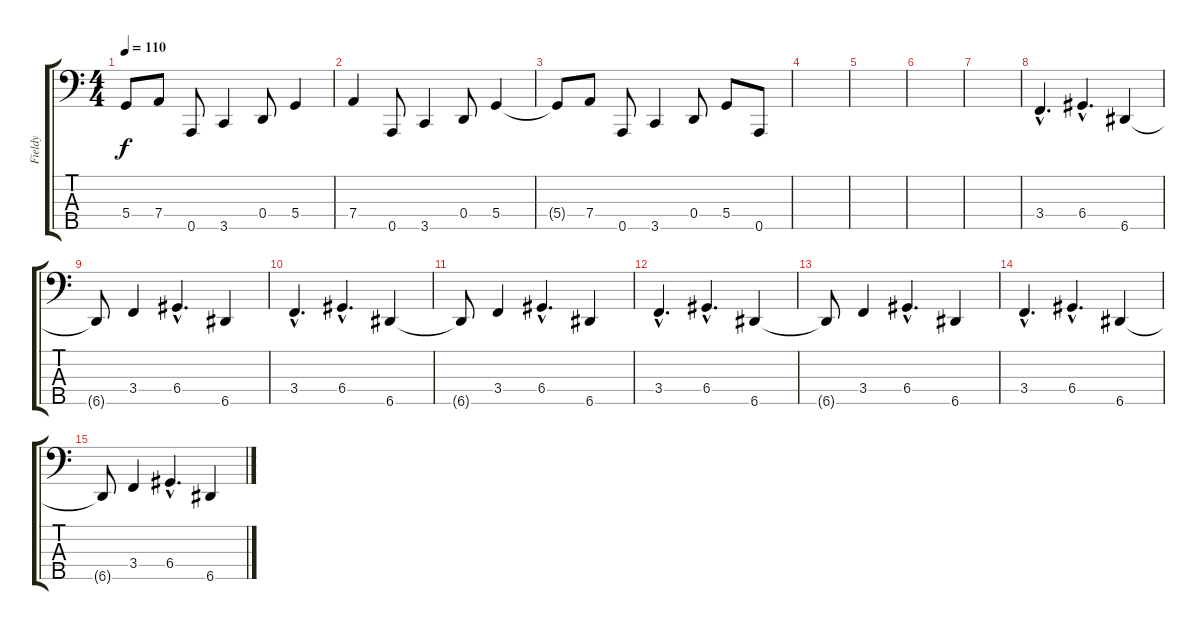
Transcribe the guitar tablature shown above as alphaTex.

\track ("Fieldy" "Fieldy") {instrument slapbass1}
\staff {score tabs}
\tuning (F2 C2 G1 D1 A0) {hide}
\ts (4 4)
\tempo 110
\clef f4
\ks c
5.4{t}.8{dy f} 7.4.8 0.5.8 3.5.4 0.4.8 5.4.4 |
7.4.4 0.5.8 3.5.4 0.4.8 5.4.4 |
5.4{t}.8 7.4.8 0.5.8 3.5.4 0.4.8 5.4.8 0.5.8 |
|
|
|
|
3.4{hac}.4{d instrument electricbassfinger} 6.4{hac}.4{d} 6.5.4 |
6.5{t}.8 3.4.4 6.4{hac}.4{d} 6.5.4 |
3.4{hac}.4{d} 6.4{hac}.4{d} 6.5.4 |
6.5{t}.8 3.4.4 6.4{hac}.4{d} 6.5.4 |
3.4{hac}.4{d} 6.4{hac}.4{d} 6.5.4 |
6.5{t}.8 3.4.4 6.4{hac}.4{d} 6.5.4 |
3.4{hac}.4{d} 6.4{hac}.4{d} 6.5.4 |
6.5{t}.8 3.4.4 6.4{hac}.4{d} 6.5.4
